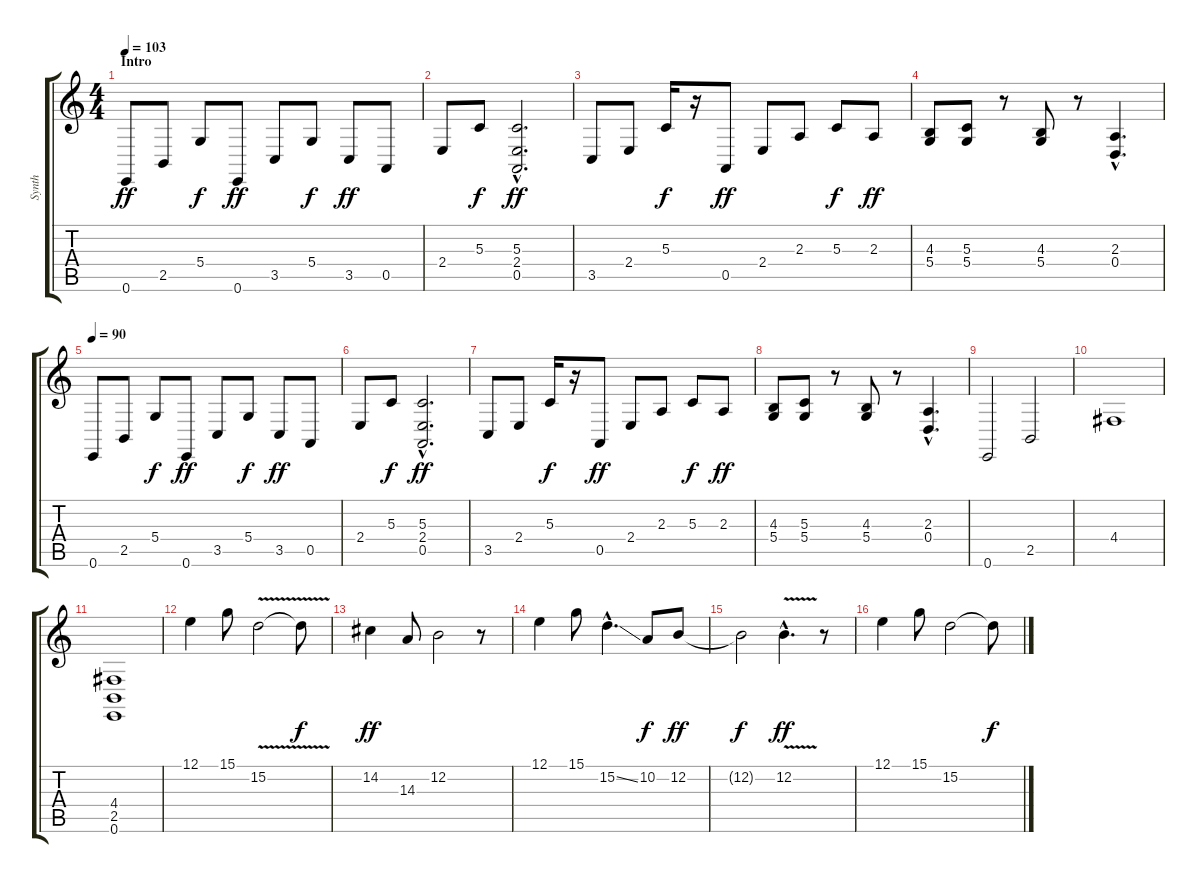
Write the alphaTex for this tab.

\track ("Synth" "Synth") {instrument pad3polysynth}
\staff {score tabs}
\tuning (E4 B3 G3 D3 A2 E2) {hide}
\ts (4 4)
\section ("" "Intro")
\tempo 103
\tempo 90
\tempo 103
\clef g2
\ks c
0.6.8{dy ff instrument pad3polysynth} 2.5.8 5.4.8{dy f} 0.6.8{dy ff} 3.5.8 5.4.8{dy f} 3.5.8{dy ff} 0.5.8 |
2.4.8 5.3.8{dy f} (5.3{hac} 2.4{hac} 0.5{hac}).2{d dy ff} |
3.5.8 2.4.8 5.3.16{dy f} r.16 0.5.8{dy ff} 2.4.8 2.3.8 5.3.8{dy f} 2.3.8{dy ff} |
(4.3 5.4).8 (5.3 5.4).8 r.8 (4.3 5.4).8 r.8 (2.3{hac} 0.4{hac}).4{d} |
\tempo 90
0.6.8 2.5.8 5.4.8{dy f} 0.6.8{dy ff} 3.5.8 5.4.8{dy f} 3.5.8{dy ff} 0.5.8 |
2.4.8 5.3.8{dy f} (5.3{hac} 2.4{hac} 0.5{hac}).2{d dy ff} |
3.5.8 2.4.8 5.3.16{dy f} r.16 0.5.8{dy ff} 2.4.8 2.3.8 5.3.8{dy f} 2.3.8{dy ff} |
(4.3 5.4).8 (5.3 5.4).8 r.8 (4.3 5.4).8 r.8 (2.3{hac} 0.4{hac}).4{d} |
0.6.2 2.5.2 |
4.4.1 |
(4.4 2.5 0.6).1 |
12.1.4 15.1.8 15.2{v}.2 15.2{t}.8{dy f} |
14.2.4{dy ff} 14.3.8 12.2.2 r.8 |
12.1.4 15.1.8 15.2{ss hac}.4{d} 10.2.8{dy f} 12.2.8{dy ff} |
12.2{t}.2{dy f} 12.2{v hac}.4{d dy ff} r.8 |
12.1.4 15.1.8 15.2.2 15.2{t}.8{dy f}
